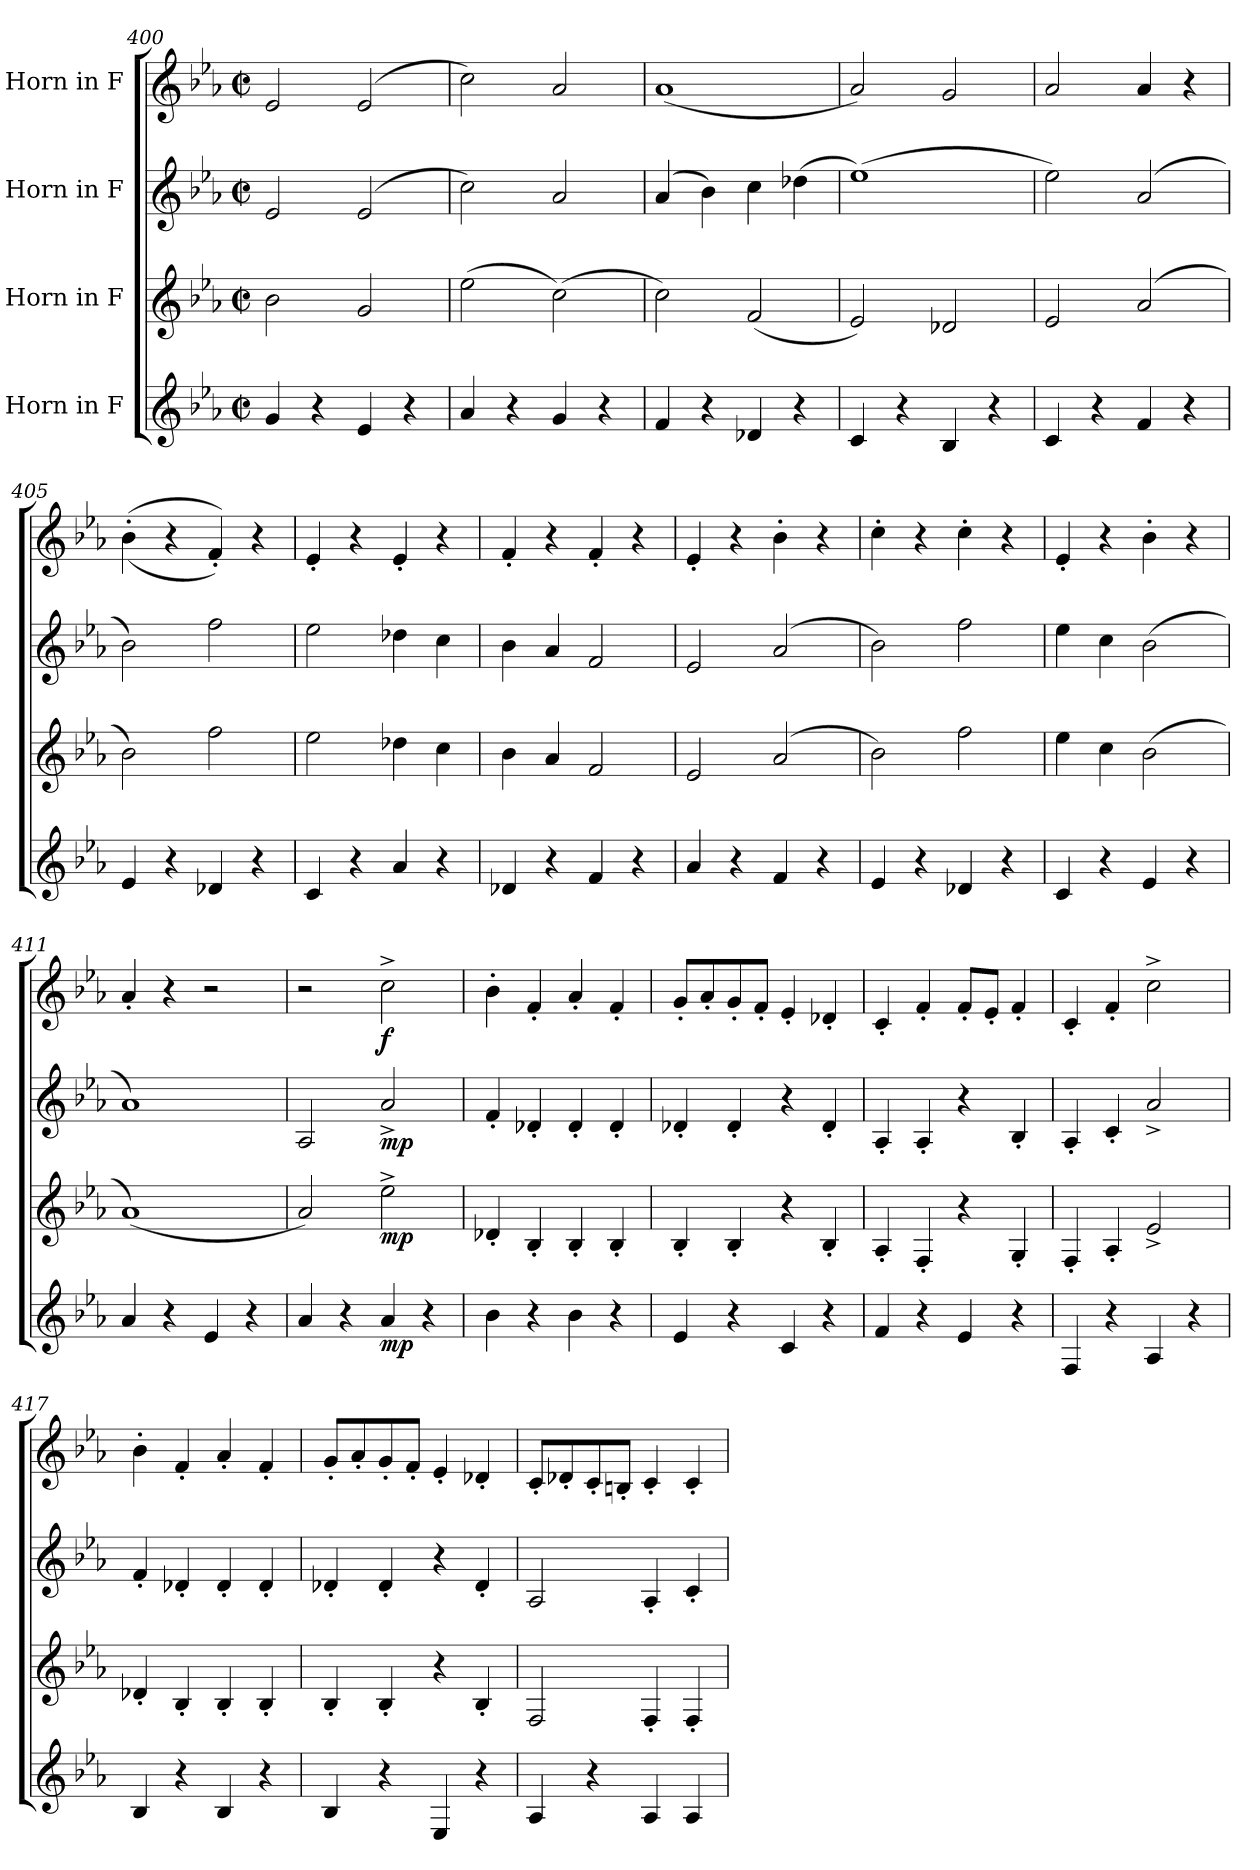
**kern	**dynam	**kern	**dynam	**kern	**dynam	**kern	**dynam
*part4	*part4	*part3	*part3	*part2	*part2	*part1	*part1
*staff4	*staff4	*staff3	*staff3	*staff2	*staff2	*staff1	*staff1
*I"Horn in F	*	*I"Horn in F	*	*I"Horn in F	*	*I"Horn in F	*
*clefG2	*	*clefG2	*	*clefG2	*	*clefG2	*
*ITrd4c7	*	*ITrd4c7	*	*ITrd4c7	*	*ITrd4c7	*
*k[b-e-a-d-]	*	*k[b-e-a-d-]	*	*k[b-e-a-d-]	*	*k[b-e-a-d-]	*
*M4/4	*	*M4/4	*	*M4/4	*	*M4/4	*
*met(c|)	*	*met(c|)	*	*met(c|)	*	*met(c|)	*
=400	=400	=400	=400	=400	=400	=400	=400
4c/	.	2e-\	.	2A-/	.	2A-/	.
4r	.	.	.	.	.	.	.
4A-/	.	2c/	.	(2A-/	.	(2A-/	.
4r	.	.	.	.	.	.	.
=401	=401	=401	=401	=401	=401	=401	=401
4d-/	.	(2a-\	.	2f\)	.	2f\)	.
4r	.	.	.	.	.	.	.
4c/	.	(2f\)	.	2d-/	.	2d-/	.
4r	.	.	.	.	.	.	.
!!LO:PB:g=z
=402	=402	=402	=402	=402	=402	=402	=402
4B-/	.	2f\)	.	(4d-/	.	(1d-	.
4r	.	.	.	4e-\)	.	.	.
4G-X/	.	(2B-/	.	4f\	.	.	.
4r	.	.	.	(4g-X\	.	.	.
=403	=403	=403	=403	=403	=403	=403	=403
4F/	.	2A-/)	.	(1a-)	.	2d-/)	.
4r	.	.	.	.	.	.	.
4E-/	.	2G-X/	.	.	.	2c/	.
4r	.	.	.	.	.	.	.
=404	=404	=404	=404	=404	=404	=404	=404
4F/	.	2A-/	.	2a-\)	.	2d-/	.
4r	.	.	.	.	.	.	.
4B-/	.	(2d-/	.	(2d-/	.	4d-/	.
4r	.	.	.	.	.	4r	.
=405	=405	=405	=405	=405	=405	=405	=405
4A-/	.	2e-\)	.	2e-\)	.	((4e-'\	.
4r	.	.	.	.	.	4r	.
4G-X/	.	2b-\	.	2b-\	.	4B-'/))	.
4r	.	.	.	.	.	4r	.
=406	=406	=406	=406	=406	=406	=406	=406
4F/	.	2a-\	.	2a-\	.	4A-'/	.
4r	.	.	.	.	.	4r	.
4d-/	.	4g-X\	.	4g-X\	.	4A-'/	.
4r	.	4f\	.	4f\	.	4r	.
=407	=407	=407	=407	=407	=407	=407	=407
4G-X/	.	4e-\	.	4e-\	.	4B-'/	.
4r	.	4d-/	.	4d-/	.	4r	.
4B-/	.	2B-/	.	2B-/	.	4B-'/	.
4r	.	.	.	.	.	4r	.
=408	=408	=408	=408	=408	=408	=408	=408
4d-/	.	2A-/	.	2A-/	.	4A-'/	.
4r	.	.	.	.	.	4r	.
4B-/	.	(2d-/	.	(2d-/	.	4e-'\	.
4r	.	.	.	.	.	4r	.
=409	=409	=409	=409	=409	=409	=409	=409
4A-/	.	2e-\)	.	2e-\)	.	4f'\	.
4r	.	.	.	.	.	4r	.
4G-X/	.	2b-\	.	2b-\	.	4f'\	.
4r	.	.	.	.	.	4r	.
!!LO:LB:g=z
=410	=410	=410	=410	=410	=410	=410	=410
4F/	.	4a-\	.	4a-\	.	4A-'/	.
4r	.	4f\	.	4f\	.	4r	.
4A-/	.	(2e-\	.	(2e-\	.	4e-'\	.
4r	.	.	.	.	.	4r	.
=411	=411	=411	=411	=411	=411	=411	=411
4d-/	.	(1d-)	.	1d-)	.	4d-'/	.
4r	.	.	.	.	.	4r	.
4A-/	.	.	.	.	.	2r	.
4r	.	.	.	.	.	.	.
=412	=412	=412	=412	=412	=412	=412	=412
4d-/	.	2d-/)	.	2D-/	.	2r	.
4r	.	.	.	.	.	.	.
!	!LO:DY:b	!	!LO:DY:b	!	!LO:DY:b	!	!LO:DY:b
4d-/	mp	2a-^\	mp	2d-^/	mp	2f^\	f
4r	.	.	.	.	.	.	.
=413	=413	=413	=413	=413	=413	=413	=413
4e-\	.	4G-X'/	.	4B-'/	.	4e-'\	.
4r	.	4E-'/	.	4G-X'/	.	4B-'/	.
4e-\	.	4E-'/	.	4G-'/	.	4d-'/	.
4r	.	4E-'/	.	4G-'/	.	4B-'/	.
=414	=414	=414	=414	=414	=414	=414	=414
4A-/	.	4E-'/	.	4G-X'/	.	8c'/L	.
.	.	.	.	.	.	8d-'/	.
4r	.	4E-'/	.	4G-'/	.	8c'/	.
.	.	.	.	.	.	8B-'/J	.
4F/	.	4r	.	4r	.	4A-'/	.
4r	.	4E-'/	.	4G-'/	.	4G-X'/	.
=415	=415	=415	=415	=415	=415	=415	=415
4B-/	.	4D-'/	.	4D-'/	.	4F'/	.
4r	.	4BB-'/	.	4D-'/	.	4B-'/	.
4A-/	.	4r	.	4r	.	8B-'/L	.
.	.	.	.	.	.	8A-'/J	.
4r	.	4C'/	.	4E-'/	.	4B-'/	.
=416	=416	=416	=416	=416	=416	=416	=416
4BB-/	.	4BB-'/	.	4D-'/	.	4F'/	.
4r	.	4D-'/	.	4F'/	.	4B-'/	.
4D-/	.	2A-^/	.	2d-^/	.	2f^\	.
4r	.	.	.	.	.	.	.
!!LO:LB:g=z
=417	=417	=417	=417	=417	=417	=417	=417
4E-/	.	4G-X'/	.	4B-'/	.	4e-'\	.
4r	.	4E-'/	.	4G-X'/	.	4B-'/	.
4E-/	.	4E-'/	.	4G-'/	.	4d-'/	.
4r	.	4E-'/	.	4G-'/	.	4B-'/	.
=418	=418	=418	=418	=418	=418	=418	=418
4E-/	.	4E-'/	.	4G-X'/	.	8c'/L	.
.	.	.	.	.	.	8d-'/	.
4r	.	4E-'/	.	4G-'/	.	8c'/	.
.	.	.	.	.	.	8B-'/J	.
4AA-/	.	4r	.	4r	.	4A-'/	.
4r	.	4E-'/	.	4G-'/	.	4G-X'/	.
=419	=419	=419	=419	=419	=419	=419	=419
4D-/	.	2BB-/	.	2D-/	.	8F'/L	.
.	.	.	.	.	.	8G-X'/	.
4r	.	.	.	.	.	8F'/	.
.	.	.	.	.	.	8En'/J	.
4D-/	.	4BB-'/	.	4D-'/	.	4F'/	.
4D-/	.	4BB-'/	.	4F'/	.	4F'/	.
=	=	=	=	=	=	=	=
*-	*-	*-	*-	*-	*-	*-	*-
